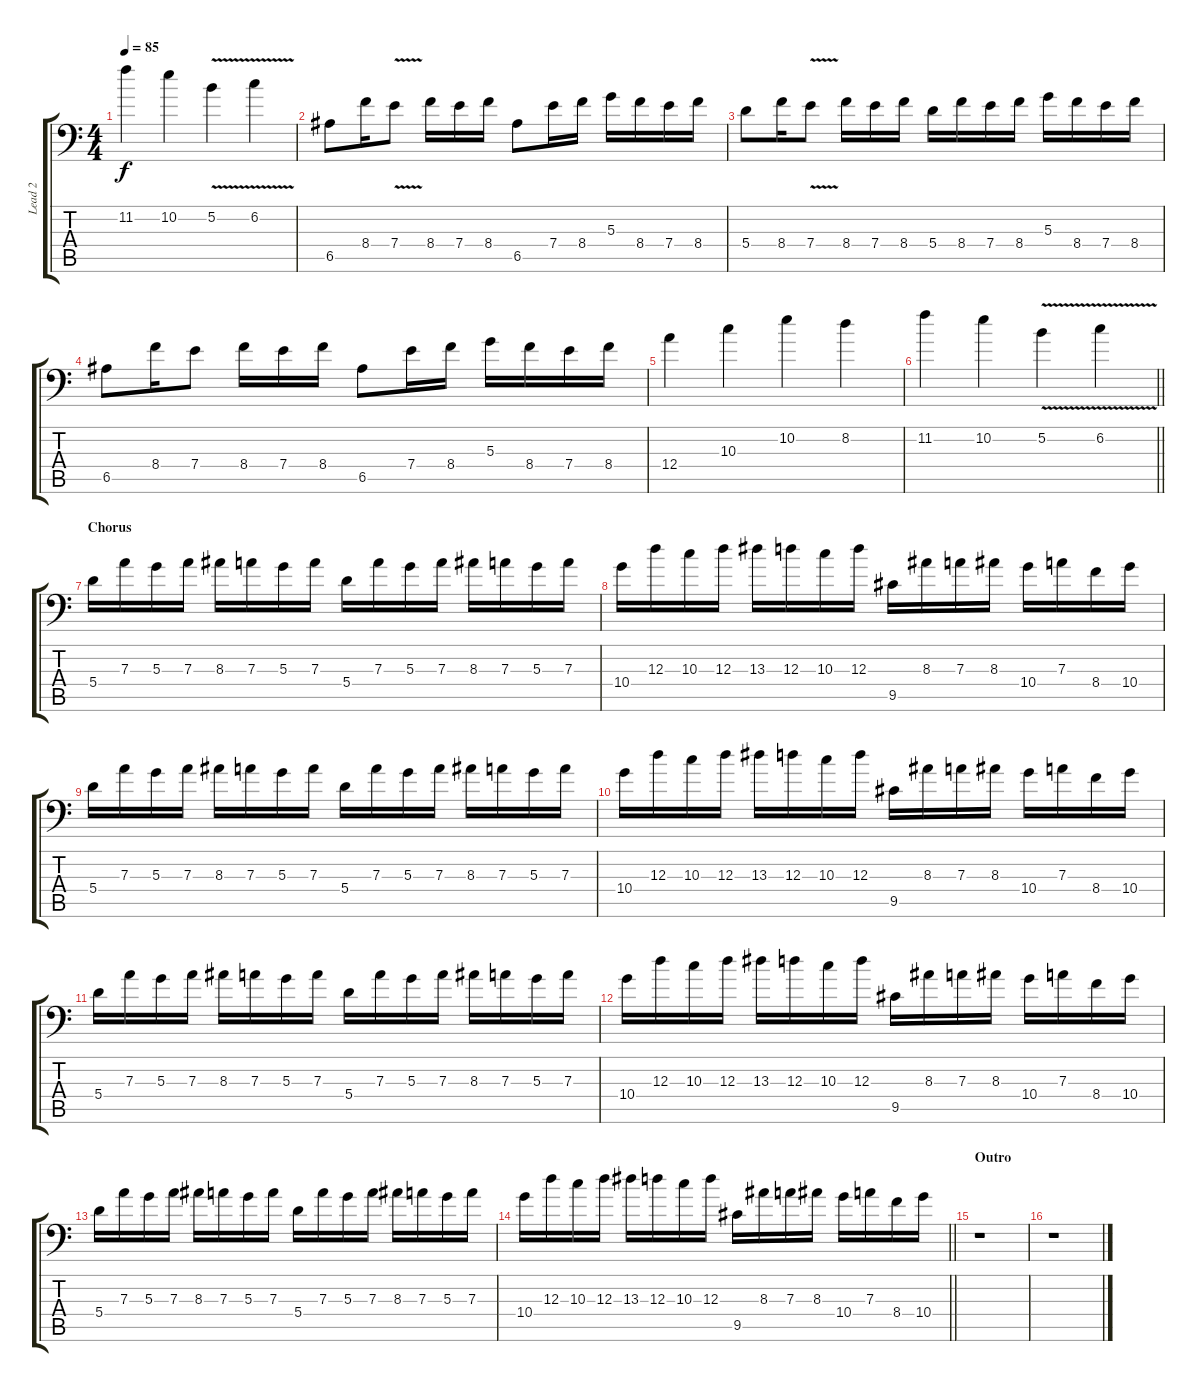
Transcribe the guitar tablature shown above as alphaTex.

\track ("Lead 2" "Lead 2") {instrument overdrivenguitar}
\staff {score tabs}
\tuning (B3 Gb3 D3 A2 E2 A1) {hide}
\ts (4 4)
\tempo 85
\clef f4
\ks c
11.2.4{dy f} 10.2.4 5.2{v}.4 6.2{v}.4 |
6.5.8 8.4.16 7.4{v}.8 8.4.16 7.4.16 8.4.16 6.5.8 7.4.16 8.4.16 5.3.16 8.4.16 7.4.16 8.4.16 |
5.4.8 8.4.16 7.4{v}.8 8.4.16 7.4.16 8.4.16 5.4.16 8.4.16 7.4.16 8.4.16 5.3.16 8.4.16 7.4.16 8.4.16 |
6.5.8 8.4.16 7.4.8 8.4.16 7.4.16 8.4.16 6.5.8 7.4.16 8.4.16 5.3.16 8.4.16 7.4.16 8.4.16 |
12.4.4 10.3.4 10.2.4 8.2.4 |
\barLineRight lightlight
11.2.4 10.2.4 5.2{v}.4 6.2{v}.4 |
\section ("" "Chorus")
5.4.16{volume 13} 7.3.16 5.3.16 7.3.16 8.3.16 7.3.16 5.3.16 7.3.16 5.4.16 7.3.16 5.3.16 7.3.16 8.3.16 7.3.16 5.3.16 7.3.16 |
10.4.16 12.3.16 10.3.16 12.3.16 13.3.16 12.3.16 10.3.16 12.3.16 9.5.16 8.3.16 7.3.16 8.3.16 10.4.16 7.3.16 8.4.16 10.4.16 |
5.4.16 7.3.16 5.3.16 7.3.16 8.3.16 7.3.16 5.3.16 7.3.16 5.4.16 7.3.16 5.3.16 7.3.16 8.3.16 7.3.16 5.3.16 7.3.16 |
10.4.16 12.3.16 10.3.16 12.3.16 13.3.16 12.3.16 10.3.16 12.3.16 9.5.16 8.3.16 7.3.16 8.3.16 10.4.16 7.3.16 8.4.16 10.4.16 |
5.4.16 7.3.16 5.3.16 7.3.16 8.3.16 7.3.16 5.3.16 7.3.16 5.4.16 7.3.16 5.3.16 7.3.16 8.3.16 7.3.16 5.3.16 7.3.16 |
10.4.16 12.3.16 10.3.16 12.3.16 13.3.16 12.3.16 10.3.16 12.3.16 9.5.16 8.3.16 7.3.16 8.3.16 10.4.16 7.3.16 8.4.16 10.4.16 |
5.4.16 7.3.16 5.3.16 7.3.16 8.3.16 7.3.16 5.3.16 7.3.16 5.4.16 7.3.16 5.3.16 7.3.16 8.3.16 7.3.16 5.3.16 7.3.16 |
\barLineRight lightlight
10.4.16 12.3.16 10.3.16 12.3.16 13.3.16 12.3.16 10.3.16 12.3.16 9.5.16 8.3.16 7.3.16 8.3.16 10.4.16 7.3.16 8.4.16 10.4.16 |
\section ("" "Outro")
r.1 |
r.1
